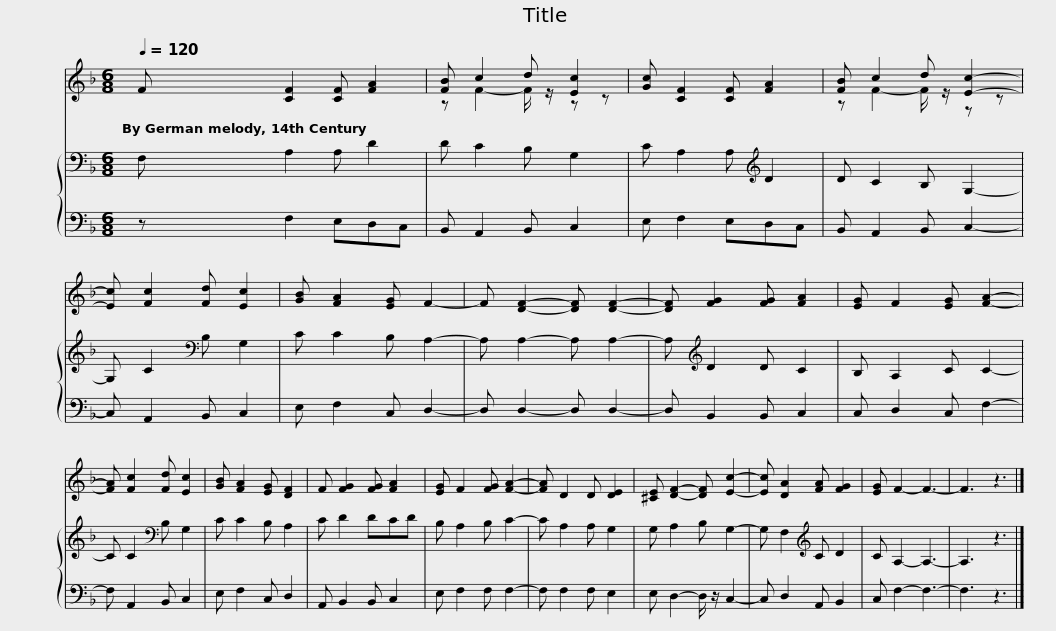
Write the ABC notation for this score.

X:1
%%score ( 1 2 ) { 3 | 4 }
L:1/8
Q:1/4=120
M:6/8
I:linebreak $
K:F
V:1 treble
V:2 treble
V:3 bass
V:4 bass
V:1
 F [CF]2 [CF] [FA]2 | [FB] c2 d [Ec]2 | [Gc] [CF]2 [CF] [FA]2 |$ [FB] c2 d [Ec]2- | [Ec] [Fc]2 [Fd] [Ec]2 | %5
 [GB] [FA]2 [EG] F2- | F [DF]2- [DF] [DF]2- | [DF] [FG]2 [FG] [FA]2 | [EG] F2 [EG] [FA]2- |$ [FA] [Fc]2 [Fd] [Ec]2 | %10
 [GB] [FA]2 [EG] [DF]2 | F [FG]2 [FG] [FA]2 | [EG] F2 [FG] [FA]2- | [FA] D2 D [DE]2 | [^CE] [DF]2- [DF] [Ec]2- |$ %15
 [Ec] [DA]2 [FA] [FG]2 | [EG] F2- F3- | F3 z3 |] %18
V:2
 x6 | z F2- F/ z/ z z | x6 |$ z F2- F/ z/ z z | x6 | %5
 x6 | x6 | x6 | x6 |$ x6 | %10
 x6 | x6 | x6 | x6 | x6 |$ %15
 x6 | x6 | x6 |] %18
V:3
 F, A,2 A, D2 | D C2 B, G,2 | C A,2 A,[K:treble] D2 |$ D C2 B, G,2- | G, C2[K:bass] B, G,2 | %5
 C C2 B, A,2- | A, A,2- A, A,2- | A,[K:treble] D2 D C2 | B, A,2 C C2- |$ C C2[K:bass] B, G,2 | %10
 C C2 B, A,2 | C D2 DCD | B, A,2 B, C2- | C A,2 A, G,2 | G, A,2 B, G,2- |$ %15
 G, F,2[K:treble] C D2 | C A,2- A,3- | A,3 z3 |] %18
V:4
 z F,2 E,D,C, | B,, A,,2 B,, C,2 | E, F,2 E,D,C, |$ B,, A,,2 B,, C,2- | C, A,,2 B,, C,2 | %5
 E, F,2 C, D,2- | D, D,2- D, D,2- | D, B,,2 B,, C,2 | C, D,2 C, F,2- |$ F, A,,2 B,, C,2 | %10
 E, F,2 C, D,2 | A,, B,,2 B,, C,2 | E, F,2 F, F,2- | F, F,2 F, E,2 | E, D,2- D,/ z/ C,2- |$ %15
 C, D,2 A,, B,,2 | C, F,2- F,3- | F,3 z3 |] %18
